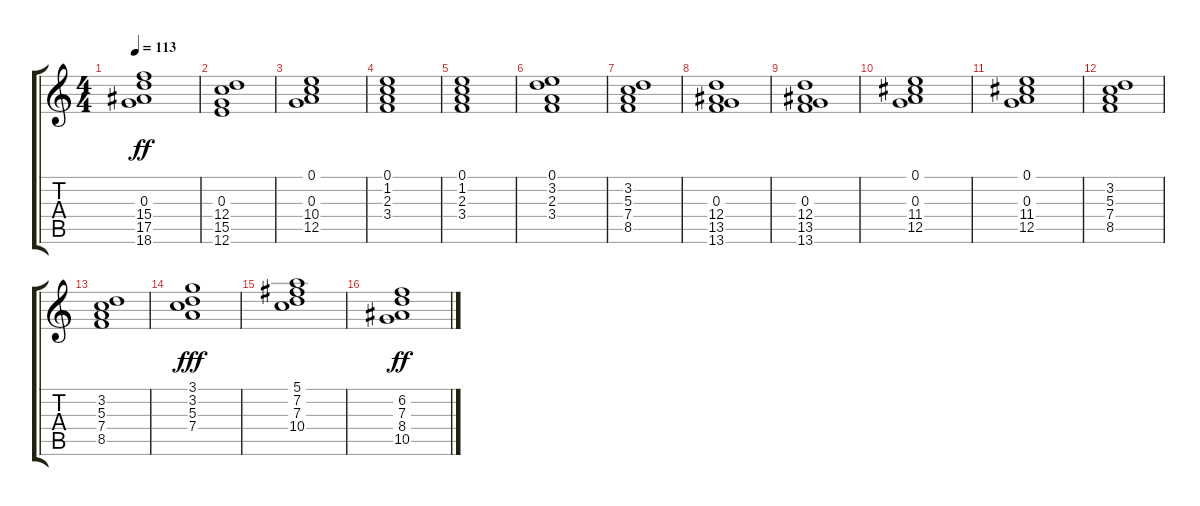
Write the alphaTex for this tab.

\track "" {instrument electricbassfinger}
\staff {score tabs}
\tuning (E4 B3 G3 D3 A2 E2) {hide}
\ts (4 4)
\tempo 113
\clef g2
\ks c
(0.3 15.4 17.5 18.6).1{dy ff} |
(0.3 12.4 15.5 12.6).1 |
(0.1 0.3 10.4 12.5).1 |
(0.1 1.2 2.3 3.4).1 |
(0.1 1.2 2.3 3.4).1 |
(0.1 3.2 2.3 3.4).1 |
(3.2 5.3 7.4 8.5).1 |
(0.3 12.4 13.5 13.6).1 |
(0.3 12.4 13.5 13.6).1 |
(0.1 0.3 11.4 12.5).1 |
(0.1 0.3 11.4 12.5).1 |
(3.2 5.3 7.4 8.5).1 |
(3.2 5.3 7.4 8.5).1 |
(3.1 3.2 5.3 7.4).1{dy fff} |
(5.1 7.2 7.3 10.4).1 |
(6.2 7.3 8.4 10.5).1{dy ff}
